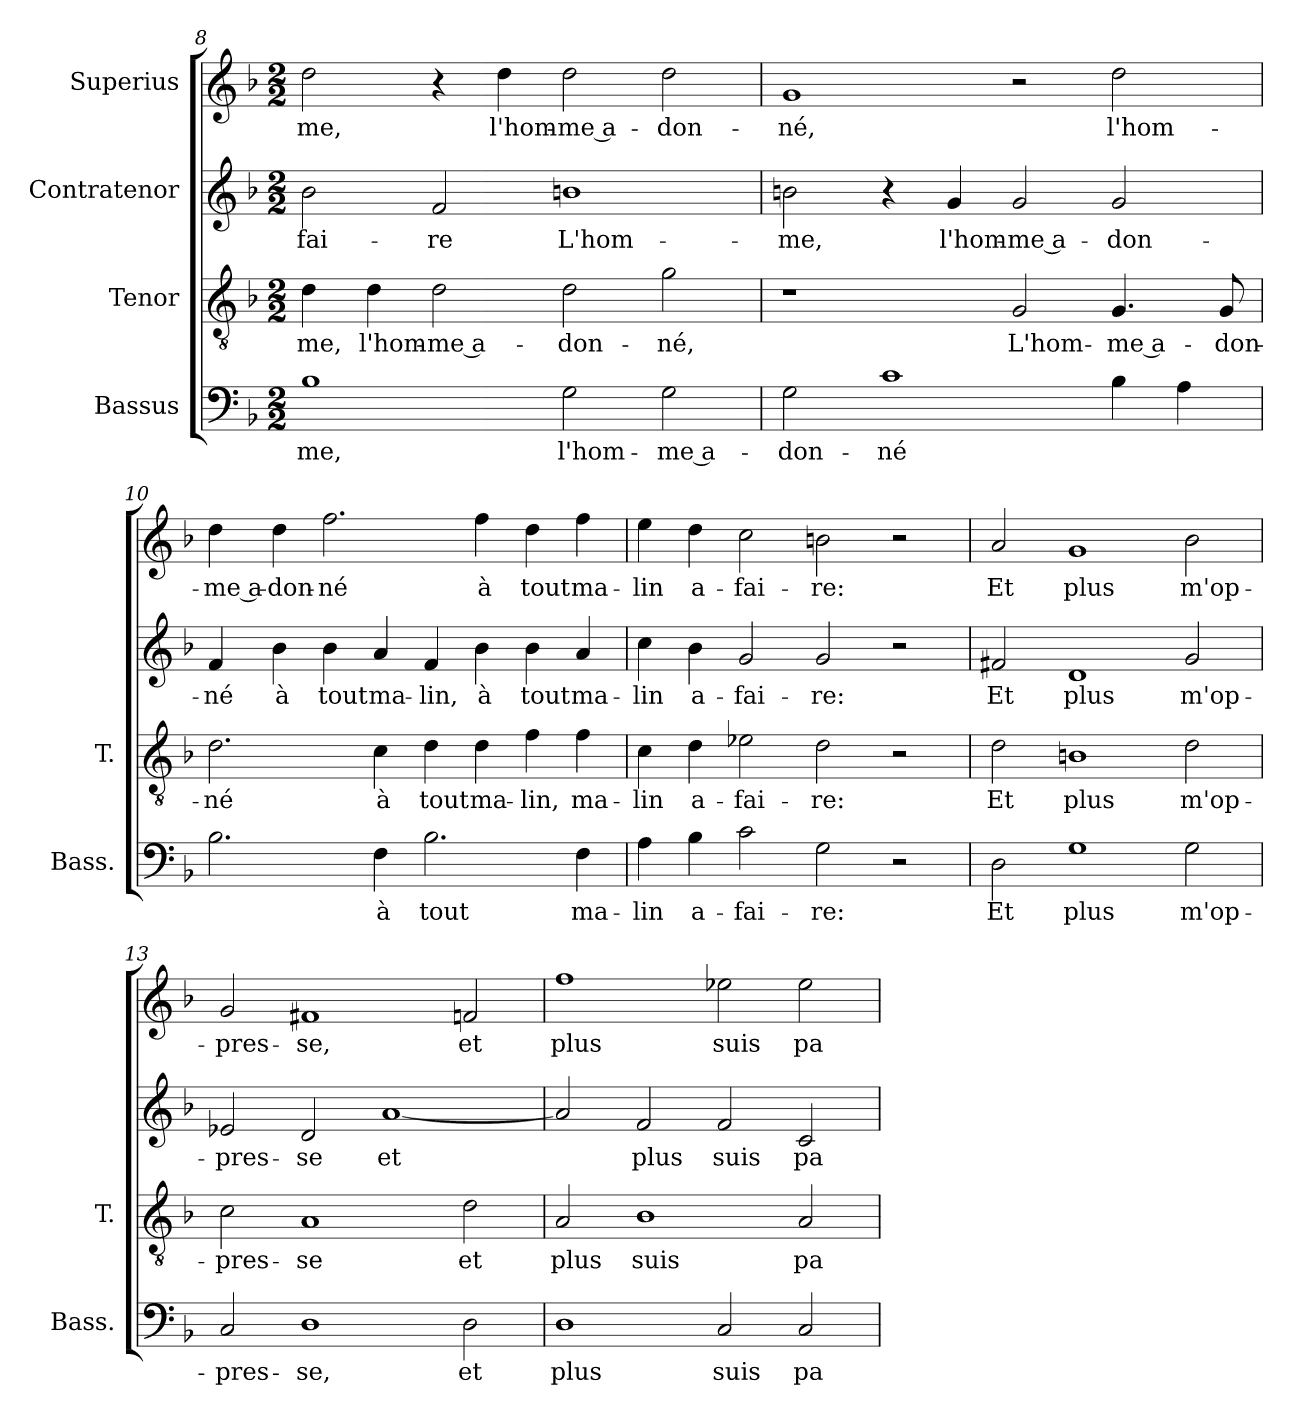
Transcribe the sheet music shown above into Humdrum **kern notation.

**kern	**text	**kern	**text	**kern	**text	**kern	**text
*part4	*part4	*part3	*part3	*part2	*part2	*part1	*part1
*staff4	*staff4	*staff3	*staff3	*staff2	*staff2	*staff1	*staff1
*I"Bassus	*	*I"Tenor	*	*I"Contratenor	*	*I"Superius	*
*I'Bass.	*	*I'T.	*	*	*	*	*
!!LO:LB:g=z
*clefF4	*	*clefGv2	*	*clefG2	*	*clefG2	*
*	*	*ITrd7c12	*	*	*	*	*
*k[b-]	*	*k[b-]	*	*k[b-]	*	*k[b-]	*
*F:	*	*F:	*	*F:	*	*F:	*
*M2/2	*	*M2/2	*	*M2/2	*	*M2/2	*
=8	=8	=8	=8	=8	=8	=8	=8
1B-\	-me,	4D\	-me,	2b-\	fai-	2dd\	-me,
.	.	4D\	l'hom-	.	.	.	.
.	.	2D\	-me a-	2f/	-re	4r	.
.	.	.	.	.	.	4dd\	l'hom-
2G\	l'hom-	2D\	-don-	1bn\	L'hom-	2dd\	-me a-
2G\	-me a-	2G\	-né,	.	.	2dd\	-don-
=9	=9	=9	=9	=9	=9	=9	=9
2G\	-don-	1r	.	2bn\	-me,	1g/	-né,
1c\	-né	.	.	4r	.	.	.
.	.	.	.	4g/	l'hom-	.	.
.	.	2GG/	L'hom-	2g/	-me a-	2r	.
4B-\	.	4.GG/	-me a-	2g/	-don-	2dd\	l'hom-
4A\	.	.	.	.	.	.	.
.	.	8GG/	-don-	.	.	.	.
=10	=10	=10	=10	=10	=10	=10	=10
2.B-\	.	2.D\	-né	4f/	-né	4dd\	-me a-
.	.	.	.	4b-\	à	4dd\	-don-
.	.	.	.	4b-\	tout	2.ff\	-né
4F\	à	4C\	à	4a/	ma-	.	.
2.B-\	tout	4D\	tout	4f/	-lin,	.	.
.	.	4D\	ma-	4b-\	à	4ff\	à
.	.	4F\	-lin,	4b-\	tout	4dd\	tout
4F\	ma-	4F\	ma-	4a/	ma-	4ff\	ma-
!!LO:LB:g=z
=11	=11	=11	=11	=11	=11	=11	=11
4A\	-lin	4C\	-lin	4cc\	-lin	4ee\	-lin
4B-\	a-	4D\	a-	4b-\	a-	4dd\	a-
2c\	-fai-	2E-X\	-fai-	2g/	-fai-	2cc\	-fai-
2G\	-re:	2D\	-re:	2g/	-re:	2bn\	-re:
2r	.	2r	.	2r	.	2r	.
=12	=12	=12	=12	=12	=12	=12	=12
2D\	Et	2D\	Et	2f#X/	Et	2a/	Et
1G\	plus	1BBn\	plus	1d/	plus	1g/	plus
2G\	m'op-	2D\	m'op-	2g/	m'op-	2b-\	m'op-
=13	=13	=13	=13	=13	=13	=13	=13
2C/	-pres-	2C\	-pres-	2e-X/	-pres-	2g/	-pres-
1D\	-se,	1AA/	-se	2d/	-se	1f#X/	-se,
.	.	.	.	[1a/	et	.	.
2D\	et	2D\	et	.	.	2fn/	et
=14	=14	=14	=14	=14	=14	=14	=14
1D\	plus	2AA/	plus	2a/]	.	1ff\	plus
.	.	1BB-\	suis	2f/	plus	.	.
2C/	suis	.	.	2f/	suis	2ee-X\	suis
2C/	pa-	2AA/	pa-	2c/	pa-	2ee-\	pa-
=	=	=	=	=	=	=	=
*-	*-	*-	*-	*-	*-	*-	*-
